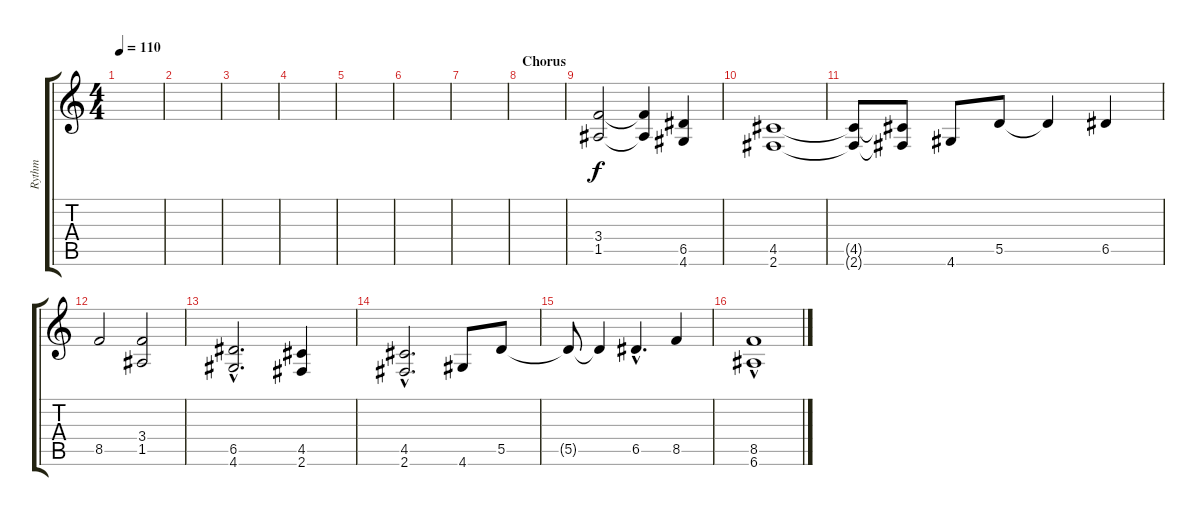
\track ("Rythm " "Rythm ") {instrument distortionguitar}
\staff {score tabs}
\tuning (E4 B3 G3 D3 A2 E2) {hide}
\ts (4 4)
\tempo 110
\clef g2
\ks c
|
|
|
|
|
|
|
\section ("" "Chorus")
|
(3.4 1.5).2 (3.4{t} 1.5{t}).4 (6.5 4.6).4 |
(4.5 2.6).1 |
(4.5{t} 2.6{t}).8 (4.5{t} 2.6{t}).8 4.6.8 5.5.8 5.5{t}.4 6.5.4 |
8.5.2 (3.4 1.5).2 |
(6.5 4.6{hac}).2{d} (4.5 2.6).4 |
(4.5{hac} 2.6{hac}).2{d} 4.6.8 5.5.8 |
5.5{t}.8 5.5{t}.4 6.5{hac}.4{d} 8.5.4 |
(8.5{hac} 6.6).1
